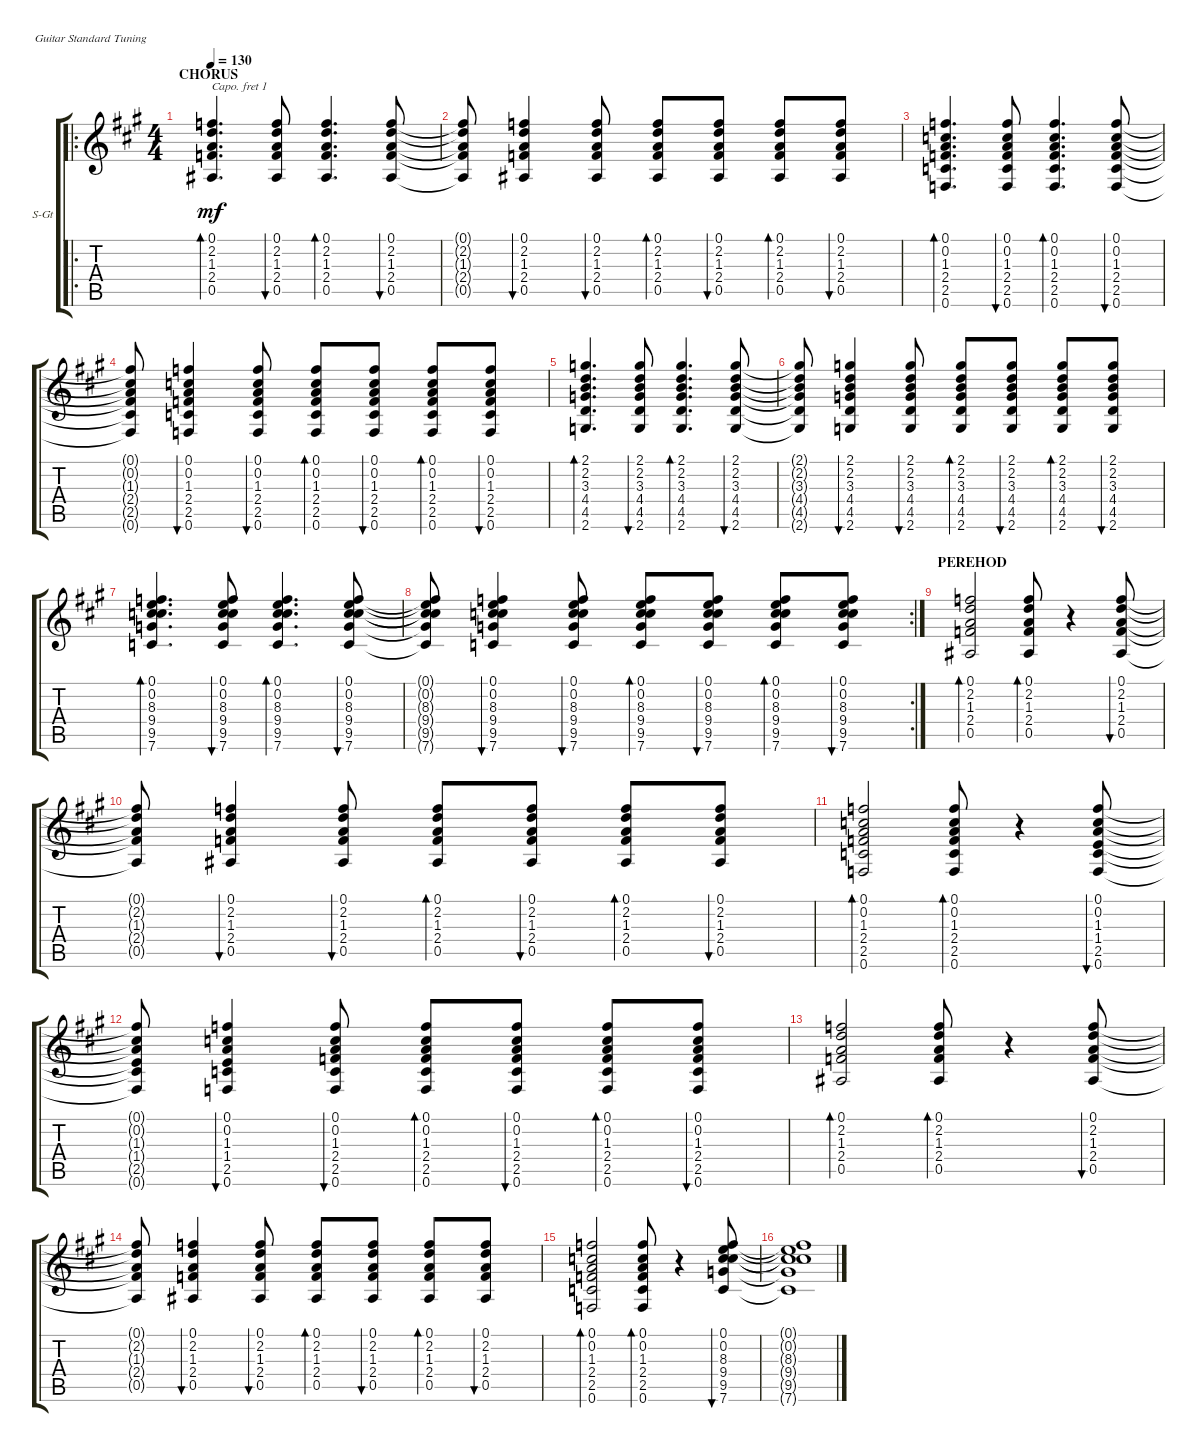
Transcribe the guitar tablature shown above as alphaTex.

\defaultSystemsLayout 4
\bracketExtendMode groupsimilarinstruments
\firstSystemTrackNameOrientation horizontal
\otherSystemsTrackNameOrientation horizontal
\track ("Steel Guitar" "S-Gt") {instrument acousticguitarsteel}
\staff {score tabs}
\capo 1
\tuning (E4 B3 G3 D3 A2 E2)
\ro
\ts (4 4)
\section ("" "CHORUS")
\tempo 130
\clef g2
\ks a
(0.5 2.4 1.3 2.2 0.1).4{d bd 30 dy mf} (0.5 2.4 1.3 2.2 0.1).8{bu 30} (0.5 2.4 1.3 2.2 0.1).4{d bd 30} (0.5 2.4 1.3 2.2 0.1).8{bu 30} |
(0.5{t} 2.4{t} 1.3{t} 2.2{t} 0.1{t}).8 (0.5 2.4 1.3 2.2 0.1).4{bu 30} (0.5 2.4 1.3 2.2 0.1).8{bu 30} (0.5 2.4 1.3 2.2 0.1).8{bd 30} (0.5 2.4 1.3 2.2 0.1).8{bu 30} (0.5 2.4 1.3 2.2 0.1).8{bd 30} (0.5 2.4 1.3 2.2 0.1).8{bu 30} |
(2.5 2.4 1.3 0.2 0.1 0.6).4{d bd 30} (2.5 2.4 1.3 0.2 0.1 0.6).8{bu 30} (2.5 2.4 1.3 0.2 0.1 0.6).4{d bd 30} (2.5 2.4 1.3 0.2 0.1 0.6).8{bu 30} |
(2.5{t} 2.4{t} 1.3{t} 0.2{t} 0.1{t} 0.6{t}).8 (2.5 2.4 1.3 0.2 0.1 0.6).4{bu 30} (2.5 2.4 1.3 0.2 0.1 0.6).8{bu 30} (2.5 2.4 1.3 0.2 0.1 0.6).8{bd 30} (2.5 2.4 1.3 0.2 0.1 0.6).8{bu 30} (2.5 2.4 1.3 0.2 0.1 0.6).8{bd 30} (2.5 2.4 1.3 0.2 0.1 0.6).8{bu 30} |
(4.5 4.4 3.3 2.2 2.1 2.6).4{d bd 30} (4.5 4.4 3.3 2.2 2.1 2.6).8{bu 30} (4.5 4.4 3.3 2.2 2.1 2.6).4{d bd 30} (4.5 4.4 3.3 2.2 2.1 2.6).8{bu 30} |
(4.5{t} 4.4{t} 3.3{t} 2.2{t} 2.1{t} 2.6{t}).8 (4.5 4.4 3.3 2.2 2.1 2.6).4{bu 30} (4.5 4.4 3.3 2.2 2.1 2.6).8{bu 30} (4.5 4.4 3.3 2.2 2.1 2.6).8{bd 30} (4.5 4.4 3.3 2.2 2.1 2.6).8{bu 30} (4.5 4.4 3.3 2.2 2.1 2.6).8{bd 30} (4.5 4.4 3.3 2.2 2.1 2.6).8{bu 30} |
(9.5 9.4 8.3 0.2 0.1 7.6).4{d bd 30} (9.5 9.4 8.3 0.2 0.1 7.6).8{bu 30} (9.5 9.4 8.3 0.2 0.1 7.6).4{d bd 30} (9.5 9.4 8.3 0.2 0.1 7.6).8{bu 30} |
\rc 2
(9.5{t} 9.4{t} 8.3{t} 0.2{t} 0.1{t} 7.6{t}).8 (9.5 9.4 8.3 0.2 0.1 7.6).4{bu 30} (9.5 9.4 8.3 0.2 0.1 7.6).8{bu 30} (9.5 9.4 8.3 0.2 0.1 7.6).8{bd 30} (9.5 9.4 8.3 0.2 0.1 7.6).8{bu 30} (9.5 9.4 8.3 0.2 0.1 7.6).8{bd 30} (9.5 9.4 8.3 0.2 0.1 7.6).8{bu 30} |
\section ("" "PEREHOD")
(0.5 2.4 1.3 2.2 0.1).2{bd 30} (0.5 2.4 1.3 2.2 0.1).8{bd 30} r.4 (0.5 2.4 1.3 2.2 0.1).8{bu 30} |
(0.5{t} 2.4{t} 1.3{t} 2.2{t} 0.1{t}).8 (0.5 2.4 1.3 2.2 0.1).4{bu 30} (0.5 2.4 1.3 2.2 0.1).8{bu 30} (0.5 2.4 1.3 2.2 0.1).8{bd 30} (0.5 2.4 1.3 2.2 0.1).8{bu 30} (0.5 2.4 1.3 2.2 0.1).8{bd 30} (0.5 2.4 1.3 2.2 0.1).8{bu 30} |
(2.5 2.4 1.3 0.2 0.1 0.6).2{bd 30} (2.5 2.4 1.3 0.2 0.1 0.6).8{bd 30} r.4 (2.5 1.4 1.3 0.2 0.1 0.6).8{bu 30} |
(2.5{t} 1.4{t} 1.3{t} 0.2{t} 0.1{t} 0.6{t}).8 (2.5 1.4 1.3 0.2 0.1 0.6).4{bu 30} (2.5 2.4 1.3 0.2 0.1 0.6).8{bu 30} (2.5 2.4 1.3 0.2 0.1 0.6).8{bd 30} (2.5 2.4 1.3 0.2 0.1 0.6).8{bu 30} (2.5 2.4 1.3 0.2 0.1 0.6).8{bd 30} (2.5 2.4 1.3 0.2 0.1 0.6).8{bu 30} |
(0.5 2.4 1.3 2.2 0.1).2{bd 30} (0.5 2.4 1.3 2.2 0.1).8{bd 30} r.4 (0.5 2.4 1.3 2.2 0.1).8{bu 30} |
(0.5{t} 2.4{t} 1.3{t} 2.2{t} 0.1{t}).8 (0.5 2.4 1.3 2.2 0.1).4{bu 30} (0.5 2.4 1.3 2.2 0.1).8{bu 30} (0.5 2.4 1.3 2.2 0.1).8{bd 30} (0.5 2.4 1.3 2.2 0.1).8{bu 30} (0.5 2.4 1.3 2.2 0.1).8{bd 30} (0.5 2.4 1.3 2.2 0.1).8{bu 30} |
(2.5 2.4 1.3 0.2 0.1 0.6).2{bd 30} (2.5 2.4 1.3 0.2 0.1 0.6).8{bd 30} r.4 (9.5 9.4 8.3 0.2 0.1 7.6).8{bu 30} |
(9.5{t} 9.4{t} 8.3{t} 0.2{t} 0.1{t} 7.6{t}).1
